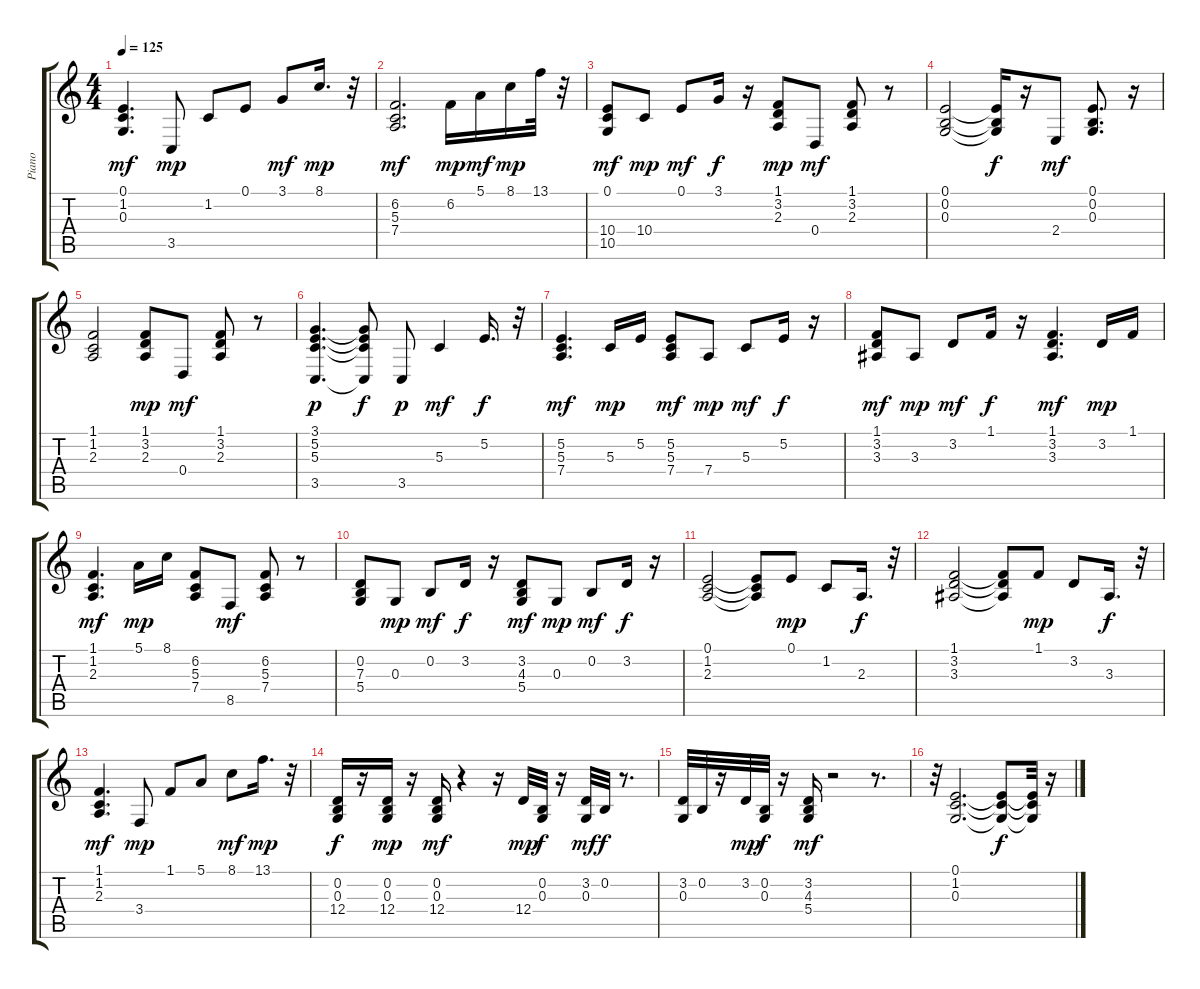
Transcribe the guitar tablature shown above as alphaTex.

\track ("Piano   " "Piano   ") {solo instrument acousticgrandpiano}
\staff {score tabs}
\tuning (E4 B3 G3 D3 A2 E2) {hide}
\ts (4 4)
\tempo 125
\clef g2
\ks c
(0.1 1.2 0.3).4{d dy mf} 3.5.8{dy mp} 1.2.8 0.1.8 3.1.8{dy mf} 8.1.16{d dy mp} r.32 |
(6.2 5.3 7.4).2{d dy mf} 6.2.16{dy mp} 5.1.16{dy mf} 8.1.16{dy mp} 13.1.32 r.32 |
(0.1 10.4 10.5).8{dy mf} 10.4.8{dy mp} 0.1.8{dy mf} 3.1.16{dy f} r.16 (1.1 3.2 2.3).8{dy mp} 0.4.8{dy mf} (1.1 3.2 2.3).8 r.8 |
(0.1 0.2 0.3).2 (0.1{t} 0.2{t} 0.3{t}).16{dy f} r.16 2.4.8{dy mf} (0.1 0.2 0.3).8{d} r.16 |
(1.1 1.2 2.3).2 (1.1 3.2 2.3).8{dy mp} 0.4.8{dy mf} (1.1 3.2 2.3).8 r.8 |
(3.1 5.2 5.3 3.5).4{d dy p} (3.1{t} 5.2{t} 5.3{t} 3.5{t}).8{dy f} 3.5.8{dy p} 5.3.4{dy mf} 5.2.16{d dy f} r.32 |
(5.2 5.3 7.4).4{d dy mf} 5.3.16{dy mp} 5.2.16 (5.2 5.3 7.4).8{dy mf} 7.4.8{dy mp} 5.3.8{dy mf} 5.2.16{dy f} r.16 |
(1.1 3.2 3.3).8{dy mf} 3.3.8{dy mp} 3.2.8{dy mf} 1.1.16{dy f} r.16 (1.1 3.2 3.3).4{d dy mf} 3.2.16{dy mp} 1.1.16 |
(1.1 1.2 2.3).4{d dy mf} 5.1.16{dy mp} 8.1.16 (6.2 5.3 7.4).8 8.5.8{dy mf} (6.2 5.3 7.4).8 r.8 |
(0.2 7.3 5.4).8 0.3.8{dy mp} 0.2.8{dy mf} 3.2.16{dy f} r.16 (3.2 4.3 5.4).8{dy mf} 0.3.8{dy mp} 0.2.8{dy mf} 3.2.16{dy f} r.16 |
(0.1 1.2 2.3).2 (0.1{t} 1.2{t} 2.3{t}).8 0.1.8{dy mp} 1.2.8 2.3.16{d dy f} r.32 |
(1.1 3.2 3.3).2 (1.1{t} 3.2{t} 3.3{t}).8 1.1.8{dy mp} 3.2.8 3.3.16{d dy f} r.32 |
(1.1 1.2 2.3).4{d dy mf} 3.4.8{dy mp} 1.1.8 5.1.8 8.1.8{dy mf} 13.1.16{d dy mp} r.32 |
(0.2 0.3 12.4).16{dy f} r.16 (0.2 0.3 12.4).16{dy mp} r.16 (0.2 0.3 12.4).16{dy mf} r.4 r.16 12.4.32{dy mp} (0.2 0.3).32{dy f} r.16 (3.2 0.3).32{dy mf} 0.2.32{dy f} r.8{d} |
(3.2 0.3).32 0.2.32 r.16 3.2.32{dy mp} (0.2 0.3).32{dy f} r.16 (3.2 4.3 5.4).16{dy mf} r.2 r.8{d} |
r.32 (0.1 1.2 0.3).2{d} (0.1{t} 1.2{t} 0.3{t}).8{dy f} (0.1{t} 1.2{t} 0.3{t}).32 r.16
